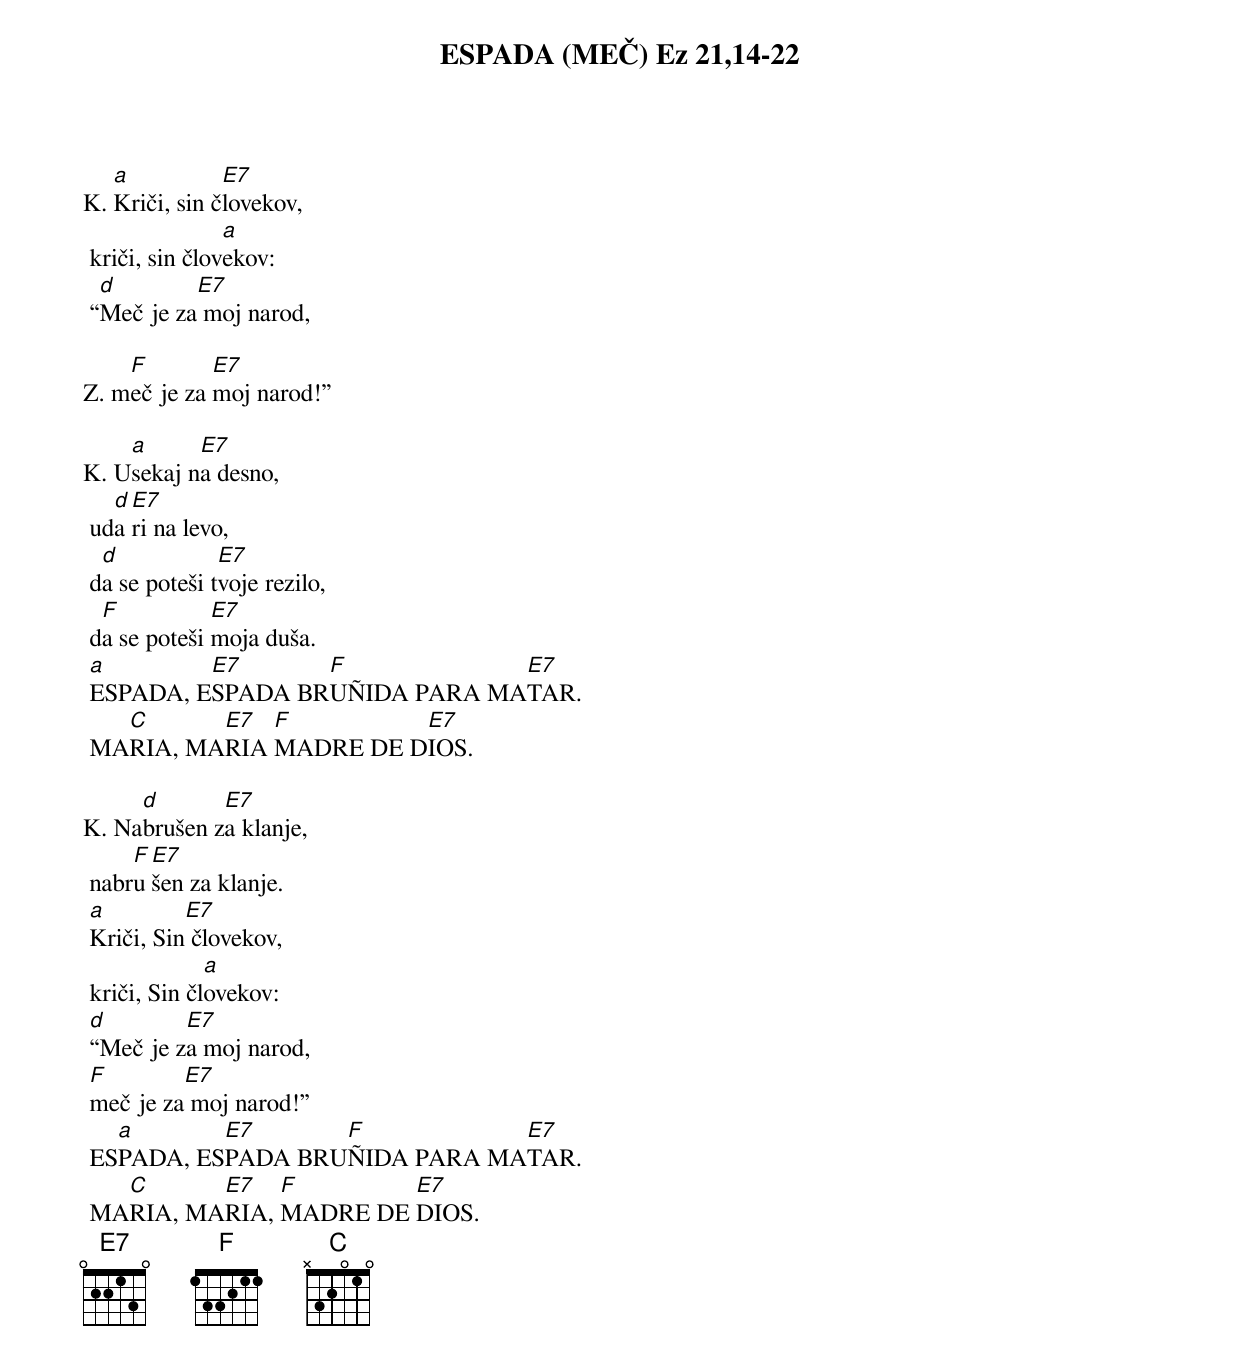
{title: ESPADA (MEČ) Ez 21,14-22}

K.	[a]Kriči, sin č[E7]lovekov,
	kriči, sin člov[a]ekov:
	“[d]Meč je za[E7] moj narod,

Z.	m[F]eč je za [E7]moj narod!”

K.	U[a]sekaj n[E7]a desno,
	ud[d]a[E7]ri na levo,
	d[d]a se poteši t[E7]voje rezilo,
	d[F]a se poteši [E7]moja duša.
	[a]ESPADA, E[E7]SPADA BR[F]UÑIDA PARA MA[E7]TAR.
	MA[C]RIA, MA[E7]RIA [F]MADRE DE D[E7]IOS.

K.	Na[d]brušen z[E7]a klanje,
	nabr[F]u[E7]šen za klanje.
	[a]Kriči, Sin[E7] človekov,
	kriči, Sin čl[a]ovekov:
	[d]“Meč je z[E7]a moj narod,
	[F]meč je za[E7] moj narod!”
	ES[a]PADA, ES[E7]PADA BRU[F]ÑIDA PARA MA[E7]TAR.
	MA[C]RIA, MA[E7]RIA, [F]MADRE DE [E7]DIOS.
